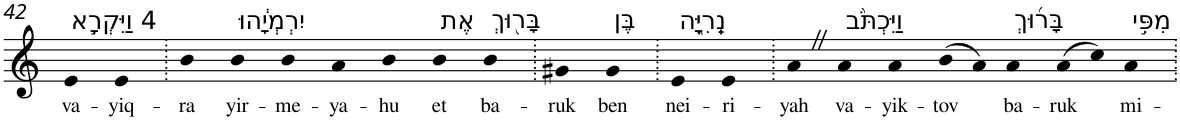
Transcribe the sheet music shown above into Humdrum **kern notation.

**kern	**text
*part1	*part1
*staff1	*staff1
*I"Piano	*
*I'Pno	*
!!LO:PB:g=z
*clefG2	*
*k[]	*
=42	=42
!LO:TX:a:t=4 וַיִּקְרָ֣א	!
!	!LO:LY:b
4e	va-
!	!LO:LY:b
4e	-yiq-
=43.	=43.
!	!LO:LY:b
4b	-ra
!LO:TX:a:t=יִרְמְיָ֔הוּ	!
!	!LO:LY:b
4b	yir-
!	!LO:LY:b
4b	-me-
!	!LO:LY:b
4a	-ya-
!	!LO:LY:b
4b	-hu
!LO:TX:a:t=אֶת	!
!	!LO:LY:b
4b	et
!LO:TX:a:t=בָּר֖וּךְ	!
!	!LO:LY:b
4b	ba-
=44.	=44.
!	!LO:LY:b
4g#X	-ruk
!LO:TX:a:t=בֶּן	!
!	!LO:LY:b
4g#	ben
=45.	=45.
!LO:TX:a:t=נֵֽרִיָּ֑ה	!
!	!LO:LY:b
4e	nei-
!	!LO:LY:b
4e	-ri-
=46.	=46.
!	!LO:LY:b
4aZ	-yah
!LO:TX:a:t=וַיִּכְתֹּ֨ב	!
!	!LO:LY:b
4a	va-
!	!LO:LY:b
4a	-yik-
!	!LO:LY:b
(>8b	-tov
8a)	.
!LO:TX:a:t=בָּר֜וּךְ	!
!	!LO:LY:b
4a	ba-
!	!LO:LY:b
(>8a	-ruk
8cc)	.
!LO:TX:a:t=מִפִּ֣י	!
!	!LO:LY:b
4a	mi-
=.	=.
*-	*-
